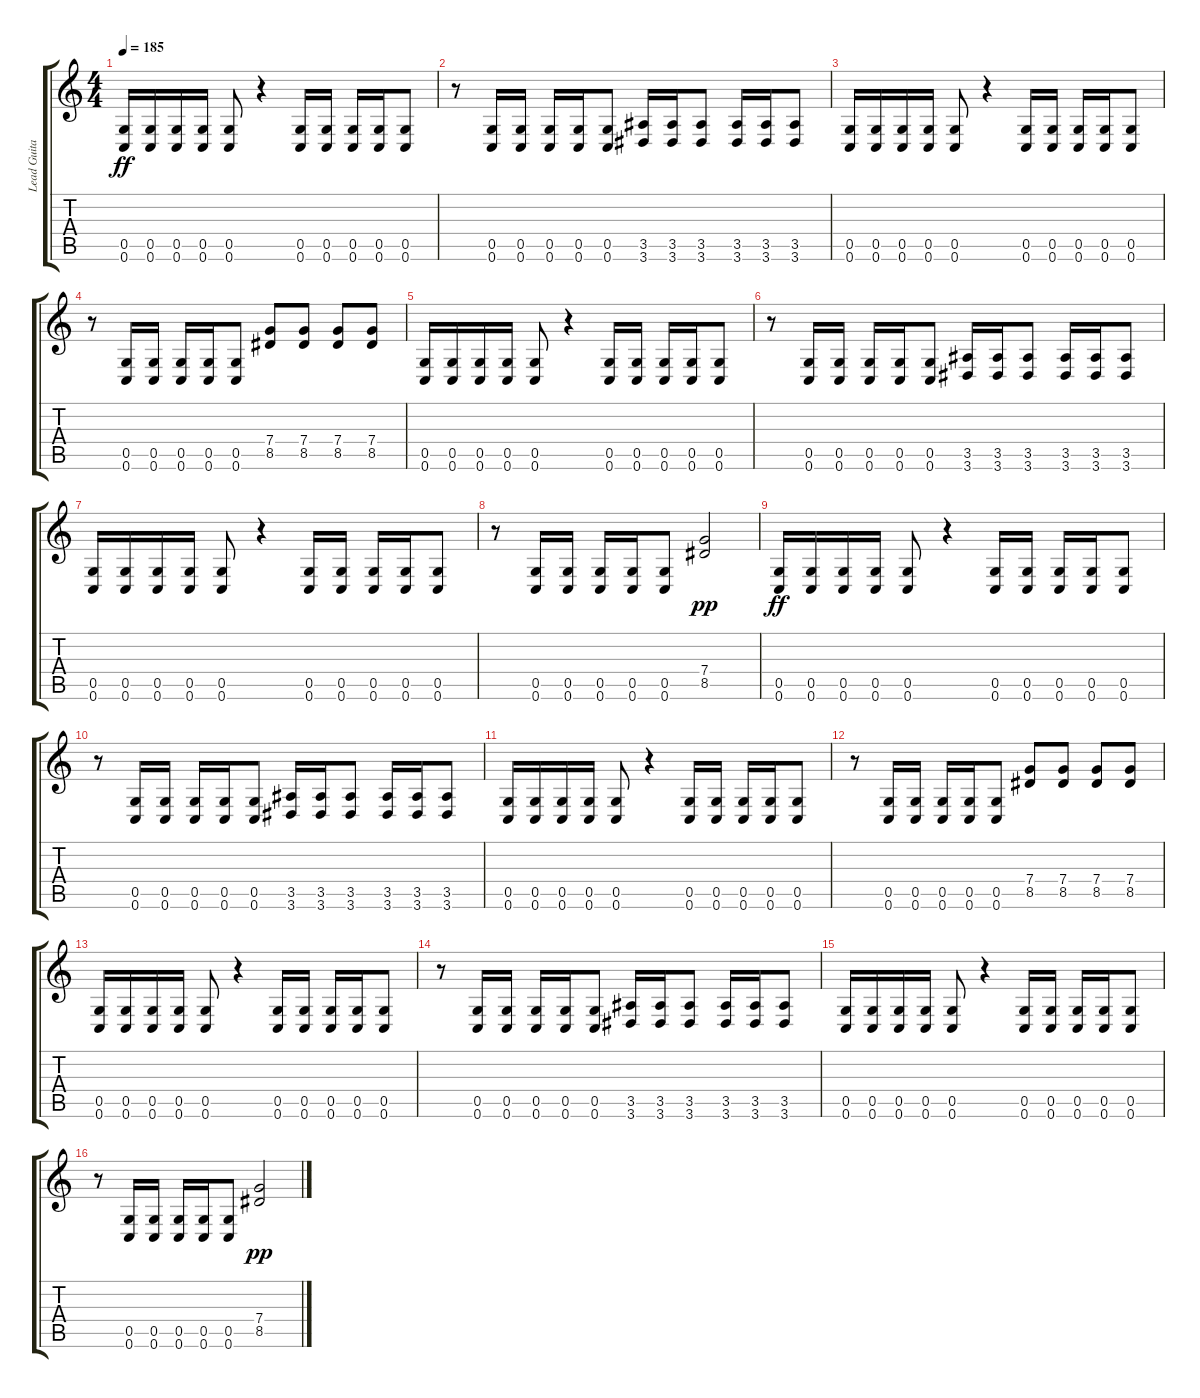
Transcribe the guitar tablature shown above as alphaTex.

\track ("Lead Guitar" "Lead Guita") {solo instrument distortionguitar}
\staff {score tabs}
\tuning (D4 A3 F3 C3 G2 C2) {hide}
\ts (4 4)
\tempo 185
\clef g2
\ks c
(0.5 0.6).16{dy ff} (0.5 0.6).16 (0.5 0.6).16 (0.5 0.6).16 (0.5 0.6).8 r.4 (0.5 0.6).16 (0.5 0.6).16 (0.5 0.6).16 (0.5 0.6).16 (0.5 0.6).8 |
r.8 (0.5 0.6).16 (0.5 0.6).16 (0.5 0.6).16 (0.5 0.6).16 (0.5 0.6).8 (3.5 3.6).16 (3.5 3.6).16 (3.5 3.6).8 (3.5 3.6).16 (3.5 3.6).16 (3.5 3.6).8 |
(0.5 0.6).16 (0.5 0.6).16 (0.5 0.6).16 (0.5 0.6).16 (0.5 0.6).8 r.4 (0.5 0.6).16 (0.5 0.6).16 (0.5 0.6).16 (0.5 0.6).16 (0.5 0.6).8 |
r.8 (0.5 0.6).16 (0.5 0.6).16 (0.5 0.6).16 (0.5 0.6).16 (0.5 0.6).8 (7.4 8.5).8 (7.4 8.5).8 (7.4 8.5).8 (7.4 8.5).8 |
(0.5 0.6).16 (0.5 0.6).16 (0.5 0.6).16 (0.5 0.6).16 (0.5 0.6).8 r.4 (0.5 0.6).16 (0.5 0.6).16 (0.5 0.6).16 (0.5 0.6).16 (0.5 0.6).8 |
r.8 (0.5 0.6).16 (0.5 0.6).16 (0.5 0.6).16 (0.5 0.6).16 (0.5 0.6).8 (3.5 3.6).16 (3.5 3.6).16 (3.5 3.6).8 (3.5 3.6).16 (3.5 3.6).16 (3.5 3.6).8 |
(0.5 0.6).16 (0.5 0.6).16 (0.5 0.6).16 (0.5 0.6).16 (0.5 0.6).8 r.4 (0.5 0.6).16 (0.5 0.6).16 (0.5 0.6).16 (0.5 0.6).16 (0.5 0.6).8 |
r.8 (0.5 0.6).16 (0.5 0.6).16 (0.5 0.6).16 (0.5 0.6).16 (0.5 0.6).8 (7.4 8.5).2{dy pp} |
(0.5 0.6).16{dy ff} (0.5 0.6).16 (0.5 0.6).16 (0.5 0.6).16 (0.5 0.6).8 r.4 (0.5 0.6).16 (0.5 0.6).16 (0.5 0.6).16 (0.5 0.6).16 (0.5 0.6).8 |
r.8 (0.5 0.6).16 (0.5 0.6).16 (0.5 0.6).16 (0.5 0.6).16 (0.5 0.6).8 (3.5 3.6).16 (3.5 3.6).16 (3.5 3.6).8 (3.5 3.6).16 (3.5 3.6).16 (3.5 3.6).8 |
(0.5 0.6).16 (0.5 0.6).16 (0.5 0.6).16 (0.5 0.6).16 (0.5 0.6).8 r.4 (0.5 0.6).16 (0.5 0.6).16 (0.5 0.6).16 (0.5 0.6).16 (0.5 0.6).8 |
r.8 (0.5 0.6).16 (0.5 0.6).16 (0.5 0.6).16 (0.5 0.6).16 (0.5 0.6).8 (7.4 8.5).8 (7.4 8.5).8 (7.4 8.5).8 (7.4 8.5).8 |
(0.5 0.6).16 (0.5 0.6).16 (0.5 0.6).16 (0.5 0.6).16 (0.5 0.6).8 r.4 (0.5 0.6).16 (0.5 0.6).16 (0.5 0.6).16 (0.5 0.6).16 (0.5 0.6).8 |
r.8 (0.5 0.6).16 (0.5 0.6).16 (0.5 0.6).16 (0.5 0.6).16 (0.5 0.6).8 (3.5 3.6).16 (3.5 3.6).16 (3.5 3.6).8 (3.5 3.6).16 (3.5 3.6).16 (3.5 3.6).8 |
(0.5 0.6).16 (0.5 0.6).16 (0.5 0.6).16 (0.5 0.6).16 (0.5 0.6).8 r.4 (0.5 0.6).16 (0.5 0.6).16 (0.5 0.6).16 (0.5 0.6).16 (0.5 0.6).8 |
r.8 (0.5 0.6).16 (0.5 0.6).16 (0.5 0.6).16 (0.5 0.6).16 (0.5 0.6).8 (7.4 8.5).2{dy pp}
